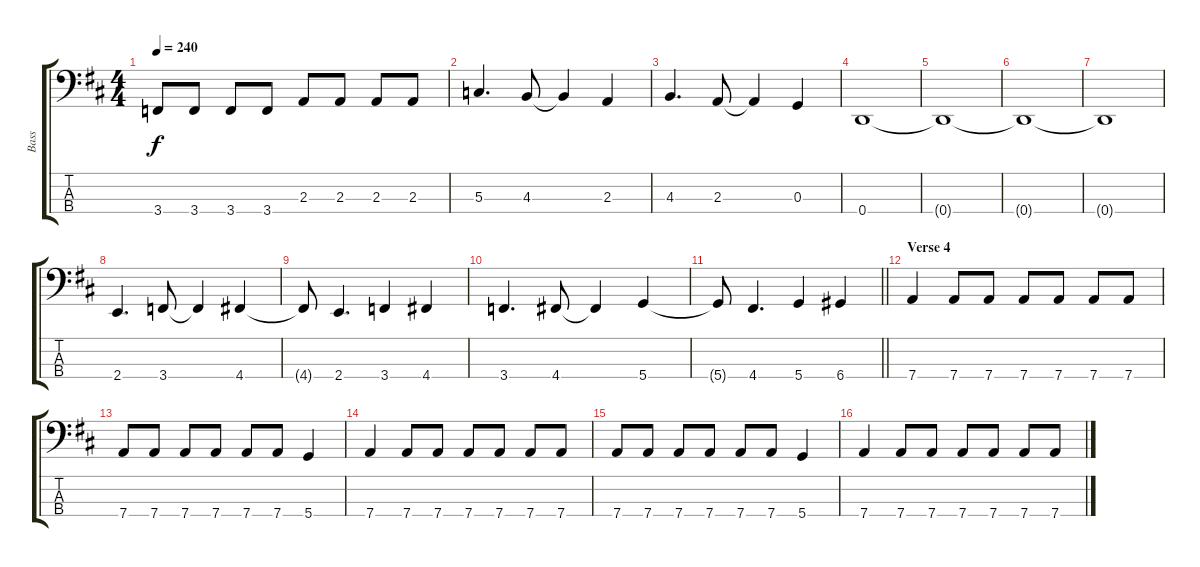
\track ("Bass" "Bass") {instrument electricbassfinger}
\staff {score tabs}
\tuning (F2 C2 G1 D1) {hide}
\ts (4 4)
\tempo 240
\clef f4
\ks d
3.4.8{dy f} 3.4.8 3.4.8 3.4.8 2.3.8 2.3.8 2.3.8 2.3.8 |
5.3.4{d} 4.3.8 4.3{t}.4 2.3.4 |
4.3.4{d} 2.3.8 2.3{t}.4 0.3.4 |
0.4.1 |
0.4{t}.1 |
0.4{t}.1 |
0.4{t}.1 |
2.4.4{d} 3.4.8 3.4{t}.4 4.4.4 |
4.4{t}.8 2.4.4{d} 3.4.4 4.4.4 |
3.4.4{d} 4.4.8 4.4{t}.4 5.4.4 |
\barLineRight lightlight
5.4{t}.8 4.4.4{d} 5.4.4 6.4.4 |
\section ("" "Verse 4")
7.4.4 7.4.8 7.4.8 7.4.8 7.4.8 7.4.8 7.4.8 |
7.4.8 7.4.8 7.4.8 7.4.8 7.4.8 7.4.8 5.4.4 |
7.4.4 7.4.8 7.4.8 7.4.8 7.4.8 7.4.8 7.4.8 |
7.4.8 7.4.8 7.4.8 7.4.8 7.4.8 7.4.8 5.4.4 |
7.4.4 7.4.8 7.4.8 7.4.8 7.4.8 7.4.8 7.4.8
